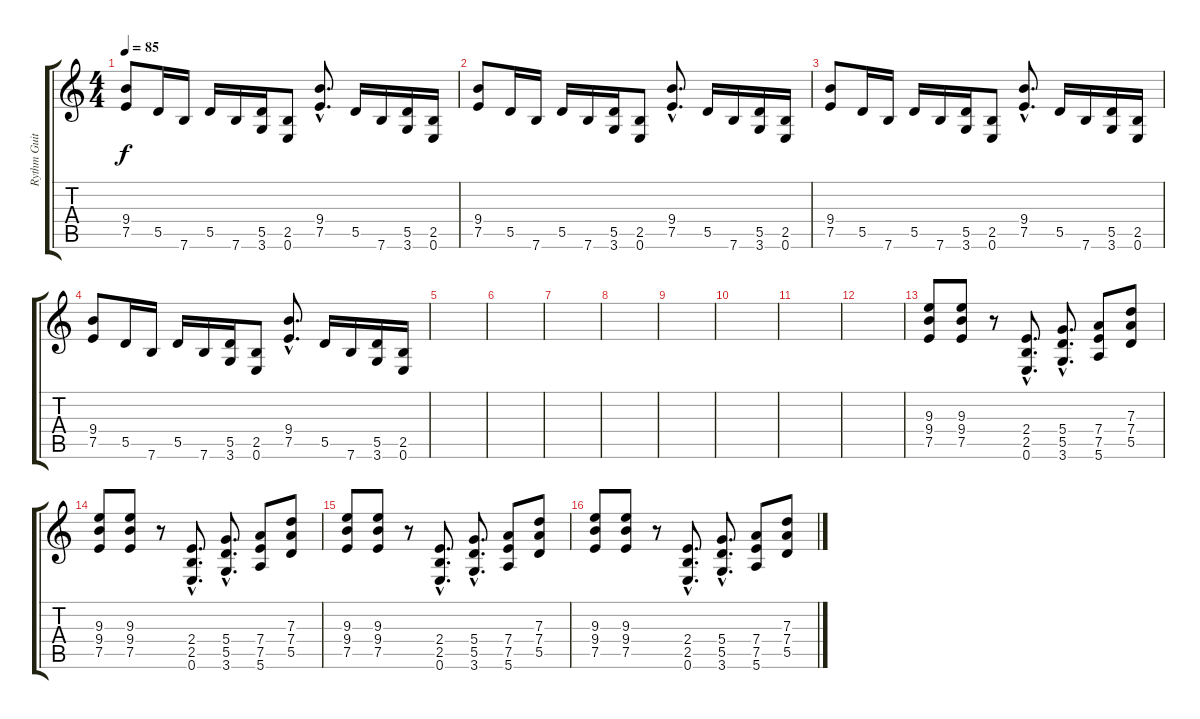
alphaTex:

\track ("Rythm Guitar" "Rythm Guit") {instrument distortionguitar}
\staff {score tabs}
\tuning (E4 B3 G3 D3 A2 E2) {hide}
\ts (4 4)
\tempo 85
\clef g2
\ks c
(9.4 7.5).8{dy f volume 15} 5.5.16 7.6.16 5.5.16 7.6.16 (5.5 3.6).16 (2.5 0.6).8 (9.4{hac} 7.5{hac}).8{d} 5.5.16 7.6.16 (5.5 3.6).16 (2.5 0.6).16 |
(9.4 7.5).8 5.5.16 7.6.16 5.5.16 7.6.16 (5.5 3.6).16 (2.5 0.6).8 (9.4{hac} 7.5{hac}).8{d} 5.5.16 7.6.16 (5.5 3.6).16 (2.5 0.6).16 |
(9.4 7.5).8 5.5.16 7.6.16 5.5.16 7.6.16 (5.5 3.6).16 (2.5 0.6).8 (9.4{hac} 7.5{hac}).8{d} 5.5.16 7.6.16 (5.5 3.6).16 (2.5 0.6).16 |
(9.4 7.5).8 5.5.16 7.6.16 5.5.16 7.6.16 (5.5 3.6).16 (2.5 0.6).8 (9.4{hac} 7.5{hac}).8{d} 5.5.16 7.6.16 (5.5 3.6).16 (2.5 0.6).16 |
|
|
|
|
|
|
|
|
(9.3 9.4 7.5).8 (9.3 9.4 7.5).8 r.8 (2.4{hac} 2.5{hac} 0.6{hac}).8{d} (5.4{hac} 5.5{hac} 3.6{hac}).8{d} (7.4 7.5 5.6).8 (7.3 7.4 5.5).8 |
(9.3 9.4 7.5).8 (9.3 9.4 7.5).8 r.8 (2.4{hac} 2.5{hac} 0.6{hac}).8{d} (5.4{hac} 5.5{hac} 3.6{hac}).8{d} (7.4 7.5 5.6).8 (7.3 7.4 5.5).8 |
(9.3 9.4 7.5).8 (9.3 9.4 7.5).8 r.8 (2.4{hac} 2.5{hac} 0.6{hac}).8{d} (5.4{hac} 5.5{hac} 3.6{hac}).8{d} (7.4 7.5 5.6).8 (7.3 7.4 5.5).8 |
(9.3 9.4 7.5).8 (9.3 9.4 7.5).8 r.8 (2.4{hac} 2.5{hac} 0.6{hac}).8{d} (5.4{hac} 5.5{hac} 3.6{hac}).8{d} (7.4 7.5 5.6).8 (7.3 7.4 5.5).8
